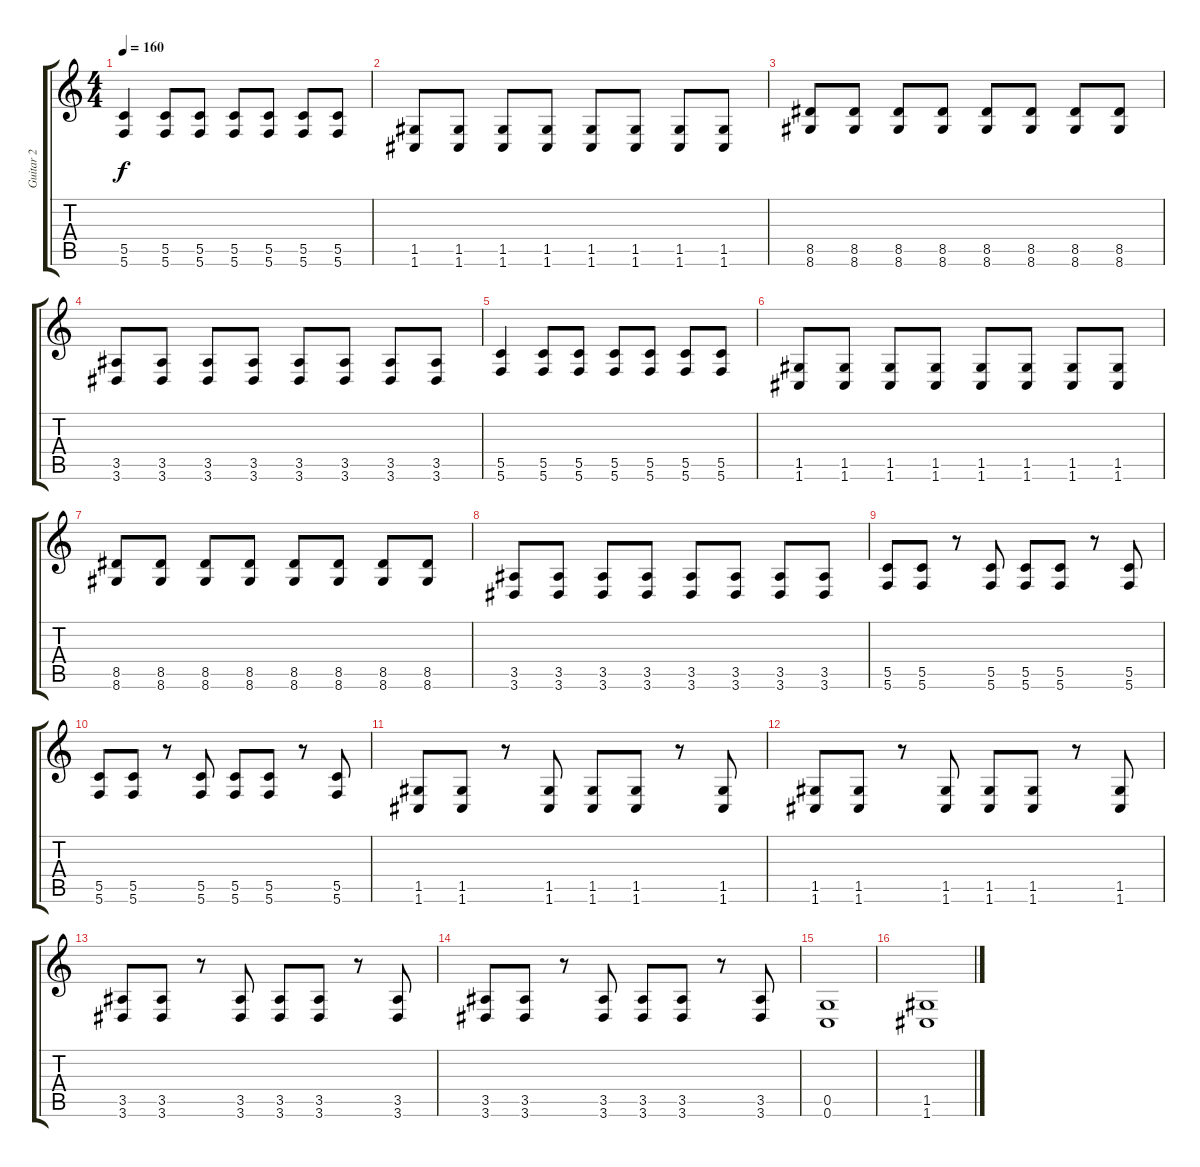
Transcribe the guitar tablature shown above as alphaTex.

\track ("Guitar 2" "Guitar 2") {instrument overdrivenguitar}
\staff {score tabs}
\tuning (D4 A3 F3 C3 G2 C2) {hide}
\ts (4 4)
\tempo 160
\clef g2
\ks c
(5.5 5.6).4{dy f} (5.5 5.6).8 (5.5 5.6).8 (5.5 5.6).8 (5.5 5.6).8 (5.5 5.6).8 (5.5 5.6).8 |
(1.5 1.6).8 (1.5 1.6).8 (1.5 1.6).8 (1.5 1.6).8 (1.5 1.6).8 (1.5 1.6).8 (1.5 1.6).8 (1.5 1.6).8 |
(8.5 8.6).8 (8.5 8.6).8 (8.5 8.6).8 (8.5 8.6).8 (8.5 8.6).8 (8.5 8.6).8 (8.5 8.6).8 (8.5 8.6).8 |
(3.5 3.6).8 (3.5 3.6).8 (3.5 3.6).8 (3.5 3.6).8 (3.5 3.6).8 (3.5 3.6).8 (3.5 3.6).8 (3.5 3.6).8 |
(5.5 5.6).4 (5.5 5.6).8 (5.5 5.6).8 (5.5 5.6).8 (5.5 5.6).8 (5.5 5.6).8 (5.5 5.6).8 |
(1.5 1.6).8 (1.5 1.6).8 (1.5 1.6).8 (1.5 1.6).8 (1.5 1.6).8 (1.5 1.6).8 (1.5 1.6).8 (1.5 1.6).8 |
(8.5 8.6).8 (8.5 8.6).8 (8.5 8.6).8 (8.5 8.6).8 (8.5 8.6).8 (8.5 8.6).8 (8.5 8.6).8 (8.5 8.6).8 |
(3.5 3.6).8 (3.5 3.6).8 (3.5 3.6).8 (3.5 3.6).8 (3.5 3.6).8 (3.5 3.6).8 (3.5 3.6).8 (3.5 3.6).8 |
(5.5 5.6).8 (5.5 5.6).8 r.8 (5.5 5.6).8 (5.5 5.6).8 (5.5 5.6).8 r.8 (5.5 5.6).8 |
(5.5 5.6).8 (5.5 5.6).8 r.8 (5.5 5.6).8 (5.5 5.6).8 (5.5 5.6).8 r.8 (5.5 5.6).8 |
(1.5 1.6).8 (1.5 1.6).8 r.8 (1.5 1.6).8 (1.5 1.6).8 (1.5 1.6).8 r.8 (1.5 1.6).8 |
(1.5 1.6).8 (1.5 1.6).8 r.8 (1.5 1.6).8 (1.5 1.6).8 (1.5 1.6).8 r.8 (1.5 1.6).8 |
(3.5 3.6).8 (3.5 3.6).8 r.8 (3.5 3.6).8 (3.5 3.6).8 (3.5 3.6).8 r.8 (3.5 3.6).8 |
(3.5 3.6).8 (3.5 3.6).8 r.8 (3.5 3.6).8 (3.5 3.6).8 (3.5 3.6).8 r.8 (3.5 3.6).8 |
(0.5 0.6).1 |
(1.5 1.6).1
